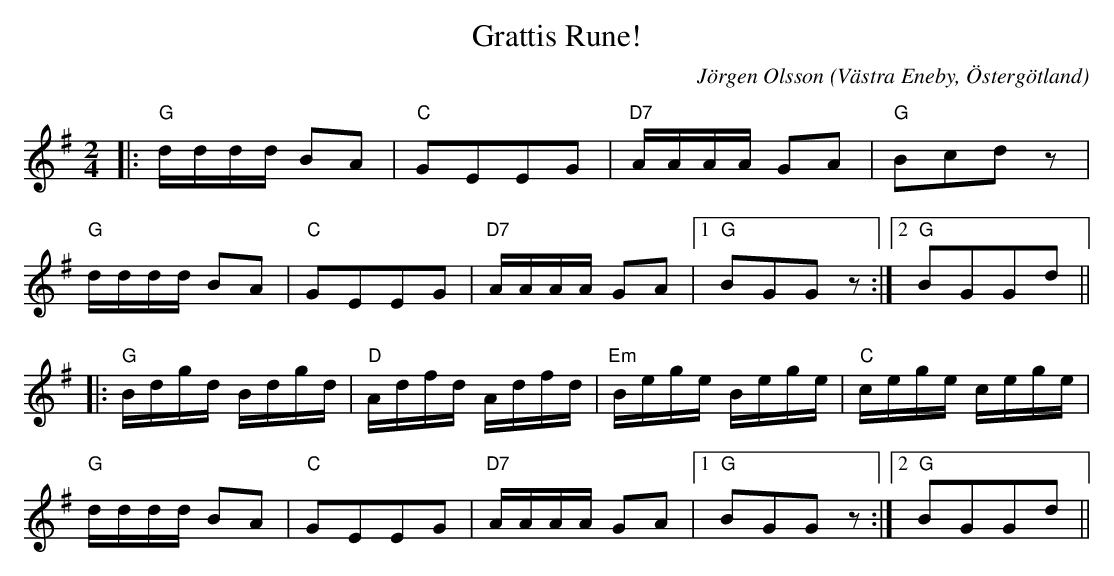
X:1
T:Grattis Rune!
C:Jörgen Olsson
O:Västra Eneby, Östergötland
Q:115
M:2/4
L:1/8
K:G
|:"G"d/2d/2d/2d/2 BA|"C"GEEG|"D7"A/2A/2A/2A/2 GA|"G"Bcd z|
"G"d/2d/2d/2d/2 BA|"C"GEEG|"D7"A/2A/2A/2A/2 GA|1"G"BGG z :|2"G"BGGd ||
|:"G"B/2d/2g/2d/2 B/2d/2g/2d/2|"D"A/2d/2f/2d/2 A/2d/2f/2d/2|"Em"B/2e/2g/2e/2 B/2e/2g/2e/2|"C"c/2e/2g/2e/2 c/2e/2g/2e/2|
"G"d/2d/2d/2d/2 BA|"C"GEEG|"D7"A/2A/2A/2A/2 GA|1"G"BGG z :|2"G"BGGd ||
